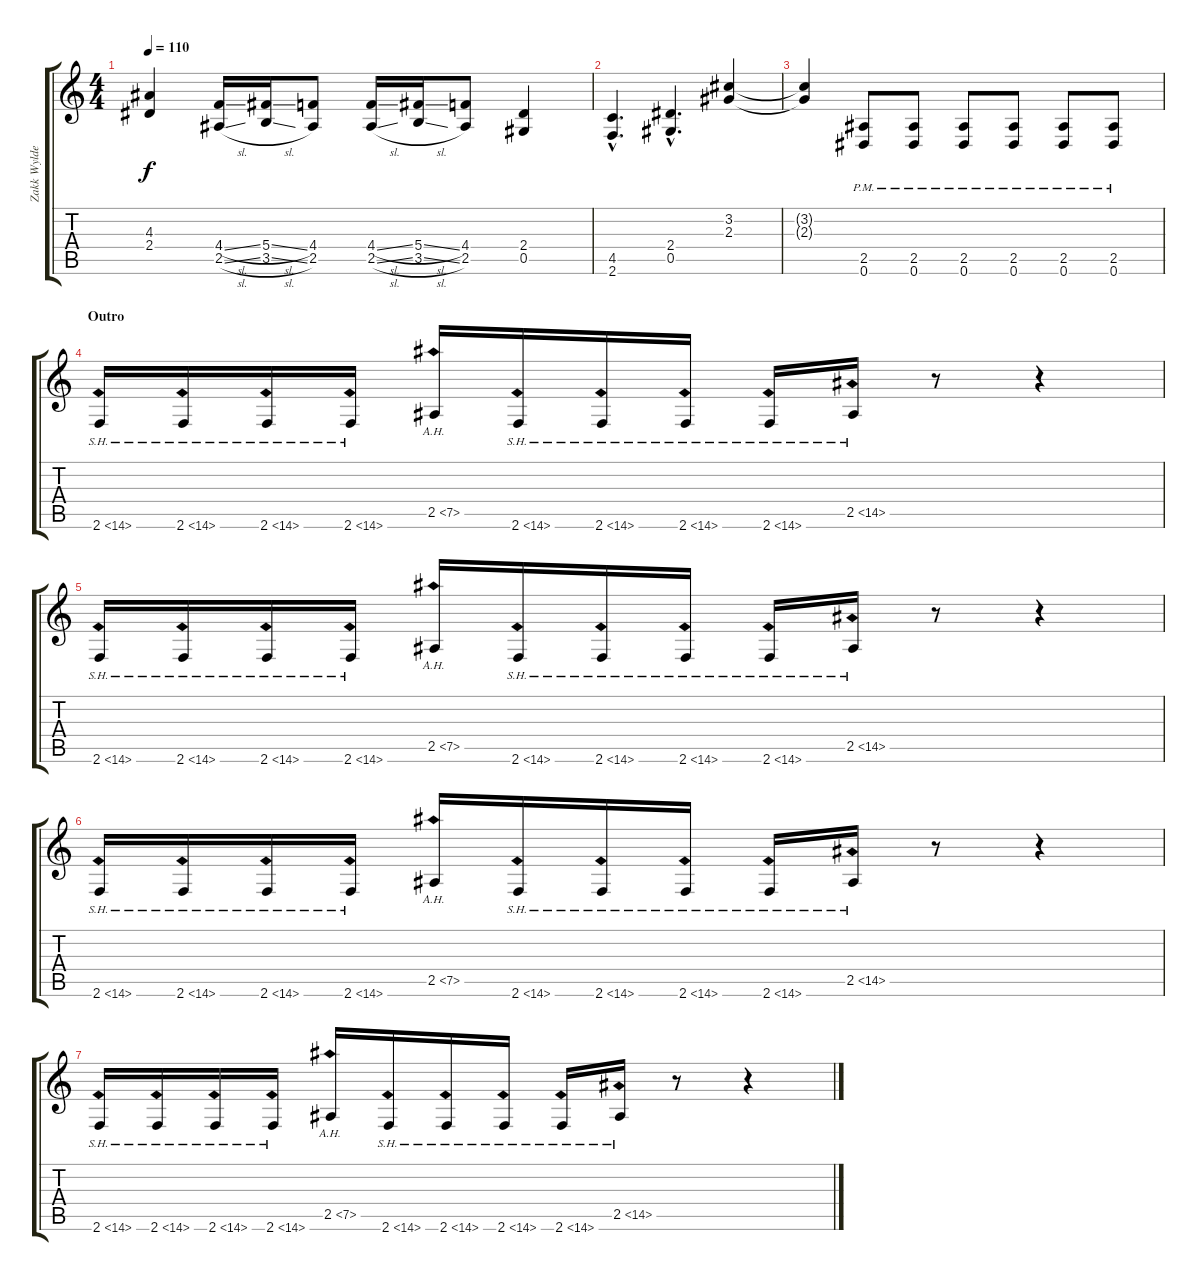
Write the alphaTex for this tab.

\track ("Zakk Wylde" "Zakk Wylde") {instrument distortionguitar}
\staff {score tabs}
\tuning (Eb4 Bb3 Gb3 Db3 Ab2 Eb2) {hide}
\ts (4 4)
\tempo 110
\clef g2
\ks c
(4.3{t} 2.4{t}).4{dy f} (4.4{sl} 2.5{sl}).16 (5.4{sl} 3.5{sl}).16 (4.4 2.5).8 (4.4{sl} 2.5{sl}).16 (5.4{sl} 3.5{sl}).16 (4.4 2.5).8 (2.4 0.5).4 |
(4.5{hac} 2.6{hac}).4{d} (2.4{hac} 0.5{hac}).4{d} (3.2 2.3).4 |
(3.2{t} 2.3{t}).4 (2.5{pm} 0.6{pm}).8 (2.5{pm} 0.6{pm}).8 (2.5{pm} 0.6{pm}).8 (2.5{pm} 0.6{pm}).8 (2.5{pm} 0.6{pm}).8 (2.5{pm} 0.6{pm}).8 |
\section ("" "Outro")
2.6{sh 12}.16 2.6{sh 12}.16 2.6{sh 12}.16 2.6{sh 12}.16 2.5{ah 5}.16 2.6{sh 12}.16 2.6{sh 12}.16 2.6{sh 12}.16 2.6{sh 12}.16 2.5{sh 12}.16 r.8 r.4 |
2.6{sh 12}.16 2.6{sh 12}.16 2.6{sh 12}.16 2.6{sh 12}.16 2.5{ah 5}.16 2.6{sh 12}.16 2.6{sh 12}.16 2.6{sh 12}.16 2.6{sh 12}.16 2.5{sh 12}.16 r.8 r.4 |
2.6{sh 12}.16 2.6{sh 12}.16 2.6{sh 12}.16 2.6{sh 12}.16 2.5{ah 5}.16 2.6{sh 12}.16 2.6{sh 12}.16 2.6{sh 12}.16 2.6{sh 12}.16 2.5{sh 12}.16 r.8 r.4 |
2.6{sh 12}.16 2.6{sh 12}.16 2.6{sh 12}.16 2.6{sh 12}.16 2.5{ah 5}.16 2.6{sh 12}.16 2.6{sh 12}.16 2.6{sh 12}.16 2.6{sh 12}.16 2.5{sh 12}.16 r.8 r.4
